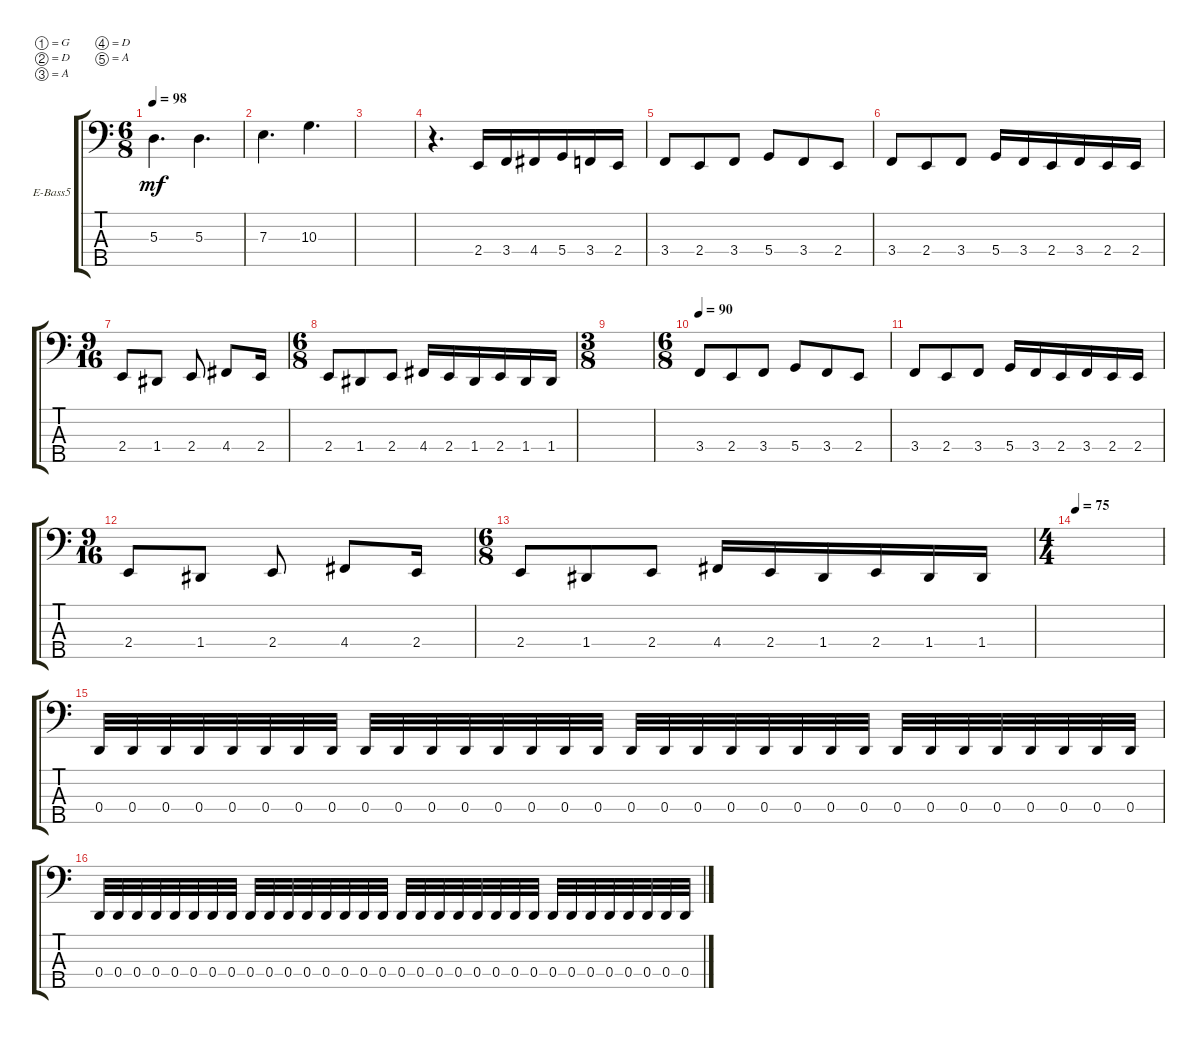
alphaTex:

\defaultSystemsLayout 4
\bracketExtendMode groupsimilarinstruments
\firstSystemTrackNameOrientation horizontal
\otherSystemsTrackNameOrientation horizontal
\track ("Electric Bass" "E-Bass5") {instrument electricbassfinger}
\staff {score tabs}
\tuning (G2 D2 A1 D1 A0)
\ts (6 8)
\tempo 98
\clef f4
\ks c
5.3.4{d dy mf} 5.3.4{d} |
7.3.4{d} 10.3.4{d} |
|
r.4{d} 2.4.16 3.4.16 4.4.16 5.4.16 3.4.16 2.4.16 |
3.4.8 2.4.8 3.4.8 5.4.8 3.4.8 2.4.8 |
3.4.8 2.4.8 3.4.8 5.4.16 3.4.16 2.4.16 3.4.16 2.4.16 2.4.16 |
\ts (9 16)
2.4.8 1.4.8 2.4.8 4.4.8 2.4.16 |
\ts (6 8)
2.4.8 1.4.8 2.4.8 4.4.16 2.4.16 1.4.16 2.4.16 1.4.16 1.4.16 |
\ts (3 8)
|
\ts (6 8)
\tempo 90
3.4.8 2.4.8 3.4.8 5.4.8 3.4.8 2.4.8 |
3.4.8 2.4.8 3.4.8 5.4.16 3.4.16 2.4.16 3.4.16 2.4.16 2.4.16 |
\ts (9 16)
2.4.8 1.4.8 2.4.8 4.4.8 2.4.16 |
\ts (6 8)
2.4.8 1.4.8 2.4.8 4.4.16 2.4.16 1.4.16 2.4.16 1.4.16 1.4.16 |
\ts (4 4)
\tempo 75
|
0.4.32 0.4.32 0.4.32 0.4.32 0.4.32 0.4.32 0.4.32 0.4.32 0.4.32 0.4.32 0.4.32 0.4.32 0.4.32 0.4.32 0.4.32 0.4.32 0.4.32 0.4.32 0.4.32 0.4.32 0.4.32 0.4.32 0.4.32 0.4.32 0.4.32 0.4.32 0.4.32 0.4.32 0.4.32 0.4.32 0.4.32 0.4.32 |
0.4.32 0.4.32 0.4.32 0.4.32 0.4.32 0.4.32 0.4.32 0.4.32 0.4.32 0.4.32 0.4.32 0.4.32 0.4.32 0.4.32 0.4.32 0.4.32 0.4.32 0.4.32 0.4.32 0.4.32 0.4.32 0.4.32 0.4.32 0.4.32 0.4.32 0.4.32 0.4.32 0.4.32 0.4.32 0.4.32 0.4.32 0.4.32
